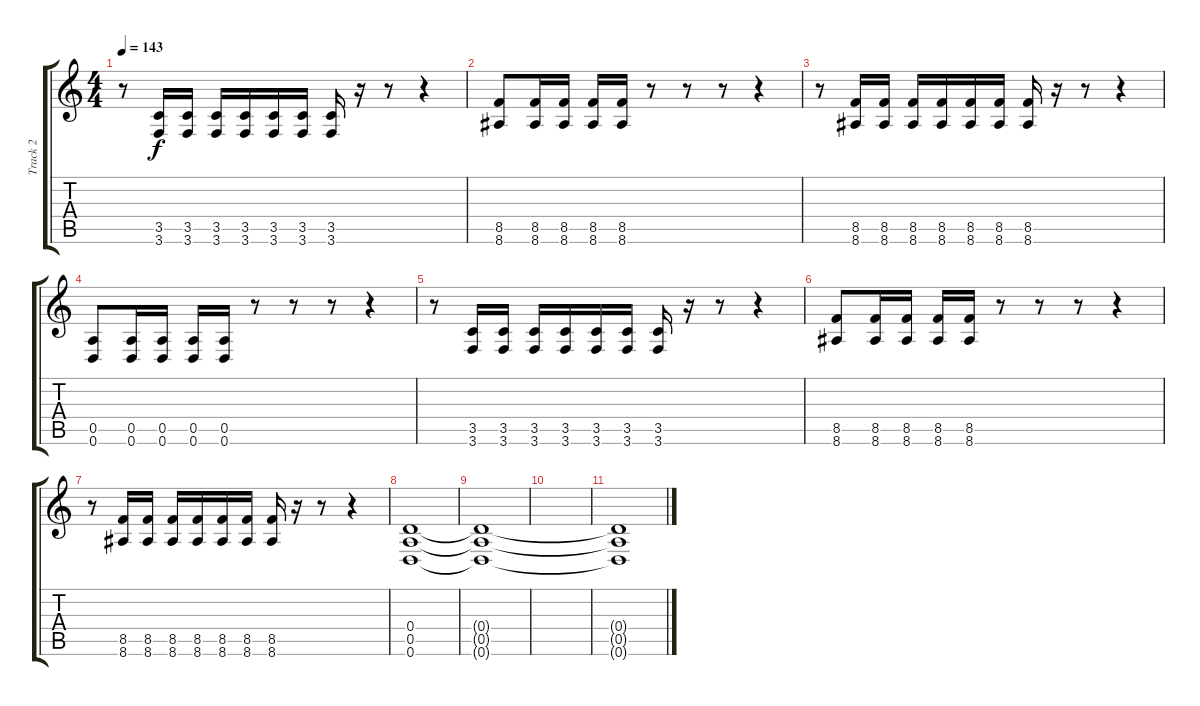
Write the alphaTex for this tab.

\track ("Track 2" "Track 2") {instrument distortionguitar}
\staff {score tabs}
\tuning (E4 B3 G3 D3 A2 D2) {hide}
\ts (4 4)
\tempo 143
\clef g2
\ks c
r.8{dy f} (3.5 3.6).16 (3.5 3.6).16 (3.5 3.6).16 (3.5 3.6).16 (3.5 3.6).16 (3.5 3.6).16 (3.5 3.6).16 r.16 r.8 r.4 |
(8.5 8.6).8 (8.5 8.6).16 (8.5 8.6).16 (8.5 8.6).16 (8.5 8.6).16 r.8 r.8 r.8 r.4 |
r.8 (8.5 8.6).16 (8.5 8.6).16 (8.5 8.6).16 (8.5 8.6).16 (8.5 8.6).16 (8.5 8.6).16 (8.5 8.6).16 r.16 r.8 r.4 |
(0.5 0.6).8 (0.5 0.6).16 (0.5 0.6).16 (0.5 0.6).16 (0.5 0.6).16 r.8 r.8 r.8 r.4 |
r.8 (3.5 3.6).16 (3.5 3.6).16 (3.5 3.6).16 (3.5 3.6).16 (3.5 3.6).16 (3.5 3.6).16 (3.5 3.6).16 r.16 r.8 r.4 |
(8.5 8.6).8 (8.5 8.6).16 (8.5 8.6).16 (8.5 8.6).16 (8.5 8.6).16 r.8 r.8 r.8 r.4 |
r.8 (8.5 8.6).16 (8.5 8.6).16 (8.5 8.6).16 (8.5 8.6).16 (8.5 8.6).16 (8.5 8.6).16 (8.5 8.6).16 r.16 r.8 r.4 |
(0.4 0.5 0.6).1 |
(0.4{t} 0.5{t} 0.6{t}).1 |
|
(0.4{t} 0.5{t} 0.6{t}).1
